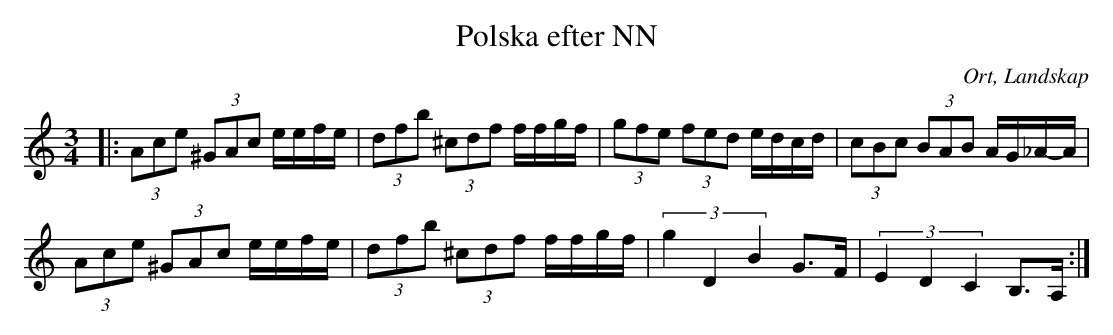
X:1
T:Polska efter NN
O:Ort, Landskap
M:3/4
L:1/8
M:3/4
K:C
|: (3 Ace (3^GAc e/e/f/e/| (3 dfb (3^cdf f/f/g/f/|(3gfe (3fed e/d/c/d/|(3cBc (3BAB A/G/_A/-A/|
(3Ace (3^GAc e/e/f/e/| (3 dfb (3^cdf f/f/g/f/|(3:2:3 g2 D2 B2 G>F|(3:2:3 E2 D2 C2 B,>A,:|
